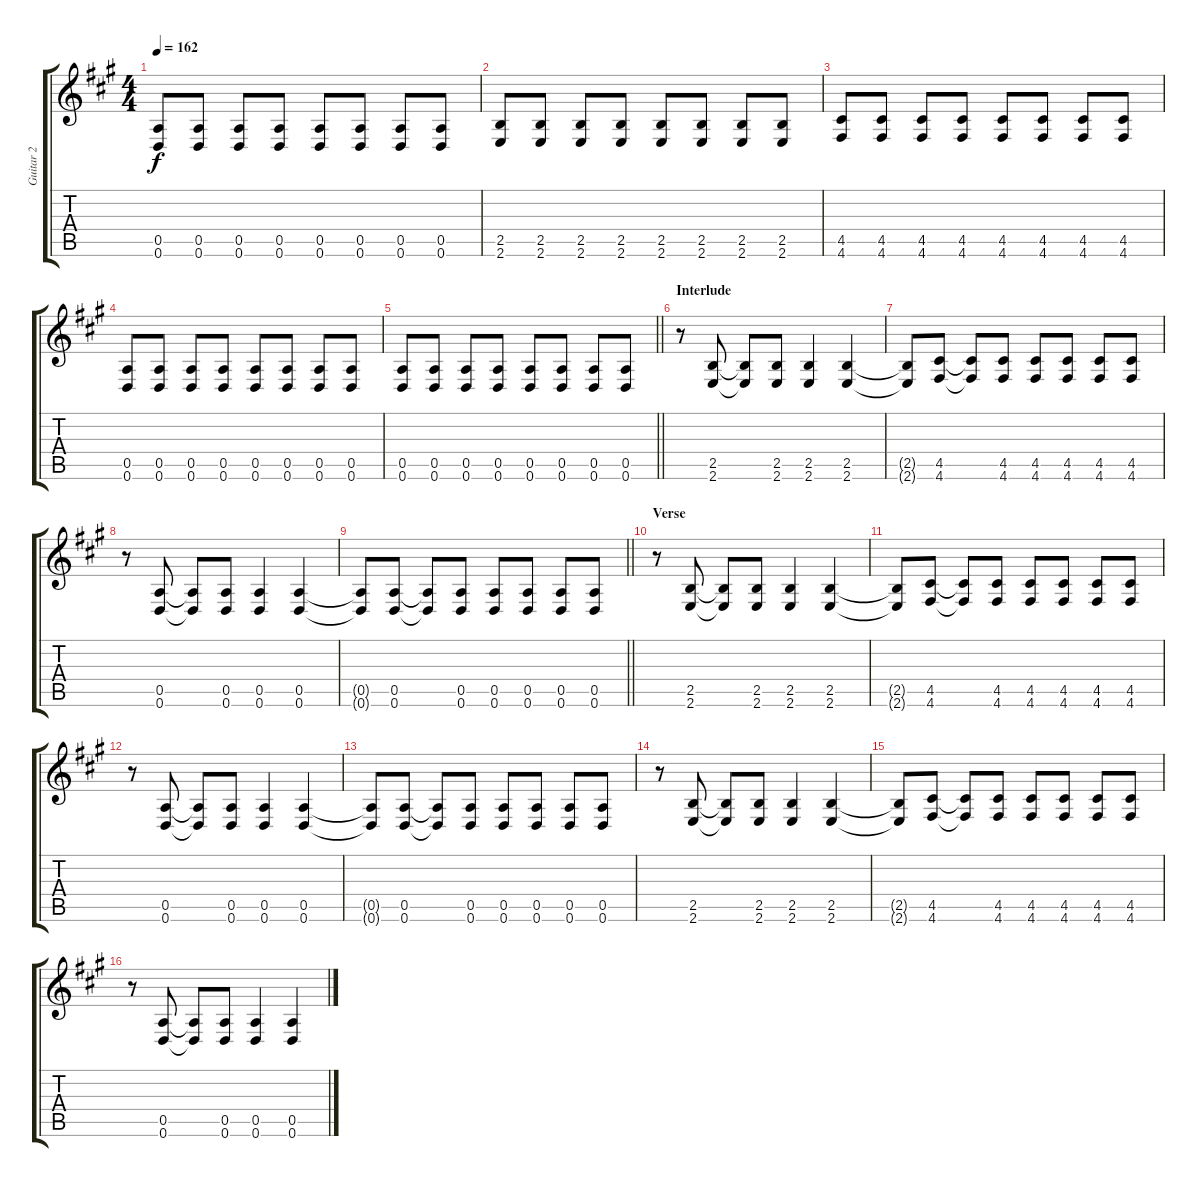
\track ("Guitar 2" "Guitar 2") {instrument acousticguitarsteel}
\staff {score tabs}
\tuning (E4 B3 G3 D3 A2 D2) {hide}
\ts (4 4)
\tempo 162
\clef g2
\ks a
(0.5 0.6).8{dy f} (0.5 0.6).8 (0.5 0.6).8 (0.5 0.6).8 (0.5 0.6).8 (0.5 0.6).8 (0.5 0.6).8 (0.5 0.6).8 |
(2.5 2.6).8 (2.5 2.6).8 (2.5 2.6).8 (2.5 2.6).8 (2.5 2.6).8 (2.5 2.6).8 (2.5 2.6).8 (2.5 2.6).8 |
(4.5 4.6).8 (4.5 4.6).8 (4.5 4.6).8 (4.5 4.6).8 (4.5 4.6).8 (4.5 4.6).8 (4.5 4.6).8 (4.5 4.6).8 |
(0.5 0.6).8 (0.5 0.6).8 (0.5 0.6).8 (0.5 0.6).8 (0.5 0.6).8 (0.5 0.6).8 (0.5 0.6).8 (0.5 0.6).8 |
\barLineRight lightlight
(0.5 0.6).8 (0.5 0.6).8 (0.5 0.6).8 (0.5 0.6).8 (0.5 0.6).8 (0.5 0.6).8 (0.5 0.6).8 (0.5 0.6).8 |
\section ("" "Interlude")
r.8 (2.5 2.6).8 (2.5{t} 2.6{t}).8 (2.5 2.6).8 (2.5 2.6).4 (2.5 2.6).4 |
(2.5{t} 2.6{t}).8 (4.5 4.6).8 (4.5{t} 4.6{t}).8 (4.5 4.6).8 (4.5 4.6).8 (4.5 4.6).8 (4.5 4.6).8 (4.5 4.6).8 |
r.8 (0.5 0.6).8 (0.5{t} 0.6{t}).8 (0.5 0.6).8 (0.5 0.6).4 (0.5 0.6).4 |
\barLineRight lightlight
(0.5{t} 0.6{t}).8 (0.5 0.6).8 (0.5{t} 0.6{t}).8 (0.5 0.6).8 (0.5 0.6).8 (0.5 0.6).8 (0.5 0.6).8 (0.5 0.6).8 |
\section ("" "Verse")
r.8 (2.5 2.6).8 (2.5{t} 2.6{t}).8 (2.5 2.6).8 (2.5 2.6).4 (2.5 2.6).4 |
(2.5{t} 2.6{t}).8 (4.5 4.6).8 (4.5{t} 4.6{t}).8 (4.5 4.6).8 (4.5 4.6).8 (4.5 4.6).8 (4.5 4.6).8 (4.5 4.6).8 |
r.8 (0.5 0.6).8 (0.5{t} 0.6{t}).8 (0.5 0.6).8 (0.5 0.6).4 (0.5 0.6).4 |
(0.5{t} 0.6{t}).8 (0.5 0.6).8 (0.5{t} 0.6{t}).8 (0.5 0.6).8 (0.5 0.6).8 (0.5 0.6).8 (0.5 0.6).8 (0.5 0.6).8 |
r.8 (2.5 2.6).8 (2.5{t} 2.6{t}).8 (2.5 2.6).8 (2.5 2.6).4 (2.5 2.6).4 |
(2.5{t} 2.6{t}).8 (4.5 4.6).8 (4.5{t} 4.6{t}).8 (4.5 4.6).8 (4.5 4.6).8 (4.5 4.6).8 (4.5 4.6).8 (4.5 4.6).8 |
r.8 (0.5 0.6).8 (0.5{t} 0.6{t}).8 (0.5 0.6).8 (0.5 0.6).4 (0.5 0.6).4
